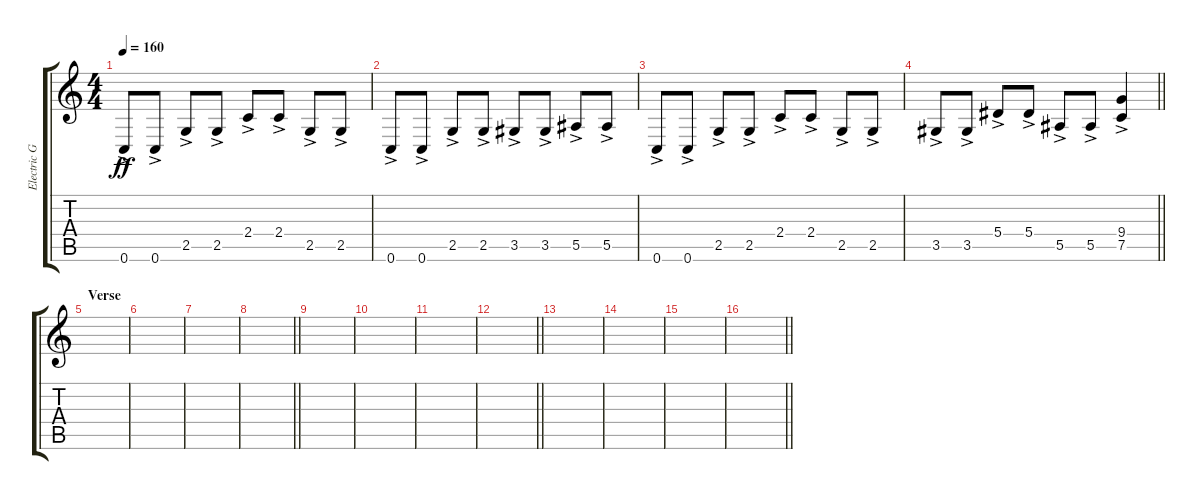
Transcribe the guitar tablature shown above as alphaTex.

\track ("Electric Guitar" "Electric G") {instrument distortionguitar}
\staff {score tabs}
\tuning (C4 G3 Eb3 Bb2 F2 C2) {hide}
\ts (4 4)
\section ("" "")
\tempo 160
\clef g2
\ks c
0.6{ac}.8{dy ff} 0.6{ac}.8 2.5{ac}.8 2.5{ac}.8 2.4{ac}.8 2.4{ac}.8 2.5{ac}.8 2.5{ac}.8 |
0.6{ac}.8 0.6{ac}.8 2.5{ac}.8 2.5{ac}.8 3.5{ac}.8 3.5{ac}.8 5.5{ac}.8 5.5{ac}.8 |
0.6{ac}.8 0.6{ac}.8 2.5{ac}.8 2.5{ac}.8 2.4{ac}.8 2.4{ac}.8 2.5{ac}.8 2.5{ac}.8 |
\barLineRight lightlight
3.5{ac}.8 3.5{ac}.8 5.4{ac}.8 5.4{ac}.8 5.5{ac}.8 5.5{ac}.8 (9.4{ac} 7.5{ac}).4 |
\section ("" "Verse")
|
|
|
\barLineRight lightlight
|
\section ("" "")
|
|
|
\barLineRight lightlight
|
\section ("" "")
|
|
|
\barLineRight lightlight
